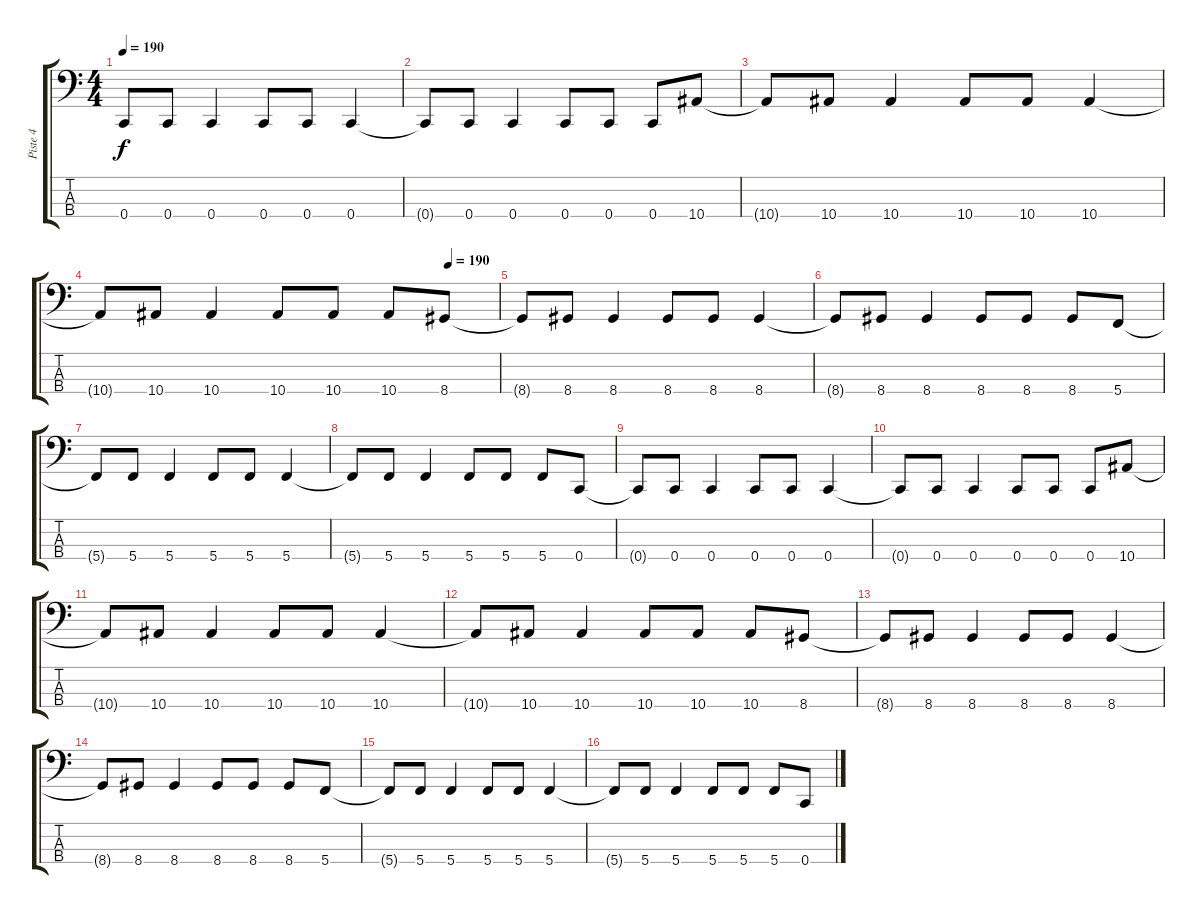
\track ("Piste 4" "Piste 4") {instrument electricbassfinger}
\staff {score tabs}
\tuning (F2 C2 G1 C1) {hide}
\ts (4 4)
\tempo 190
\clef f4
\ks c
0.4{t}.8{dy f} 0.4.8 0.4.4 0.4.8 0.4.8 0.4.4 |
0.4{t}.8 0.4.8 0.4.4 0.4.8 0.4.8 0.4.8 10.4.8 |
10.4{t}.8 10.4.8 10.4.4 10.4.8 10.4.8 10.4.4 |
\tempo (190 0.875)
10.4{t}.8 10.4.8 10.4.4 10.4.8 10.4.8 10.4.8 8.4.8 |
8.4{t}.8 8.4.8 8.4.4 8.4.8 8.4.8 8.4.4 |
8.4{t}.8 8.4.8 8.4.4 8.4.8 8.4.8 8.4.8 5.4.8 |
5.4{t}.8 5.4.8 5.4.4 5.4.8 5.4.8 5.4.4 |
5.4{t}.8 5.4.8 5.4.4 5.4.8 5.4.8 5.4.8 0.4.8 |
0.4{t}.8 0.4.8 0.4.4 0.4.8 0.4.8 0.4.4 |
0.4{t}.8 0.4.8 0.4.4 0.4.8 0.4.8 0.4.8 10.4.8 |
10.4{t}.8 10.4.8 10.4.4 10.4.8 10.4.8 10.4.4 |
10.4{t}.8 10.4.8 10.4.4 10.4.8 10.4.8 10.4.8 8.4.8 |
8.4{t}.8 8.4.8 8.4.4 8.4.8 8.4.8 8.4.4 |
8.4{t}.8 8.4.8 8.4.4 8.4.8 8.4.8 8.4.8 5.4.8 |
5.4{t}.8 5.4.8 5.4.4 5.4.8 5.4.8 5.4.4 |
5.4{t}.8 5.4.8 5.4.4 5.4.8 5.4.8 5.4.8 0.4.8
